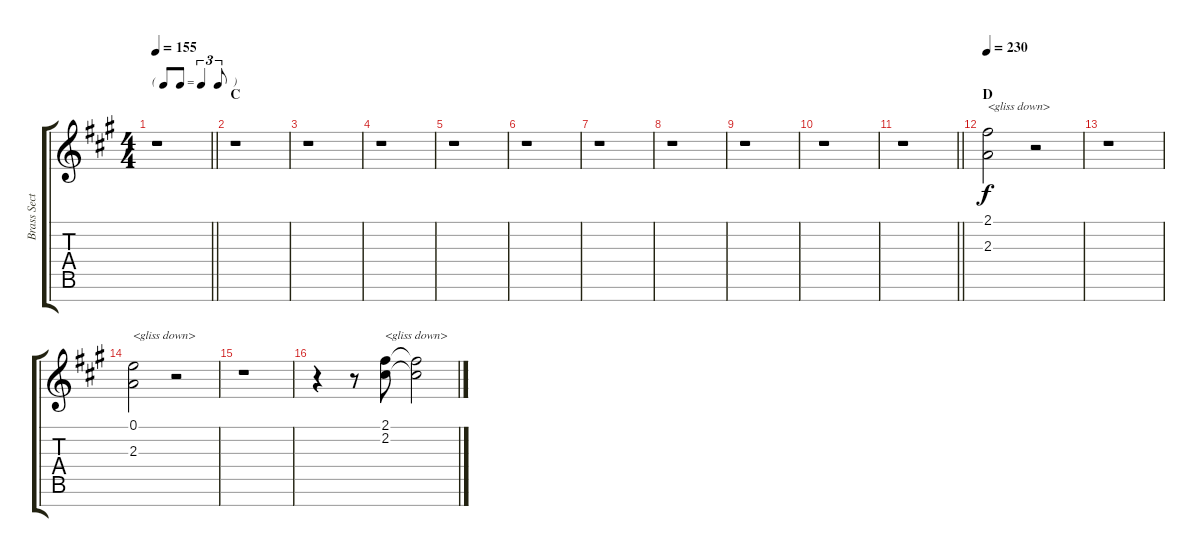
\track ("Brass Section" "Brass Sect") {instrument brasssection}
\staff {score tabs}
\tuning (E5 B4 G4 D4 A3 E3 B2) {hide}
\ts (4 4)
\tf triplet8th
\tempo 155
\clef g2
\barLineRight lightlight
\ks a
r.1{dy f} |
\section ("" "C")
r.1 |
r.1 |
r.1 |
r.1 |
r.1 |
r.1 |
r.1 |
r.1 |
r.1 |
\barLineRight lightlight
r.1 |
\section ("" "D")
\tempo 230
(2.1 2.3).2{txt "<gliss down>"} r.2 |
r.1 |
(0.1 2.3).2{txt "<gliss down>"} r.2 |
r.1 |
r.4 r.8 (2.1 2.2).8{txt "<gliss down>"} (2.1{t} 2.2{t}).2
